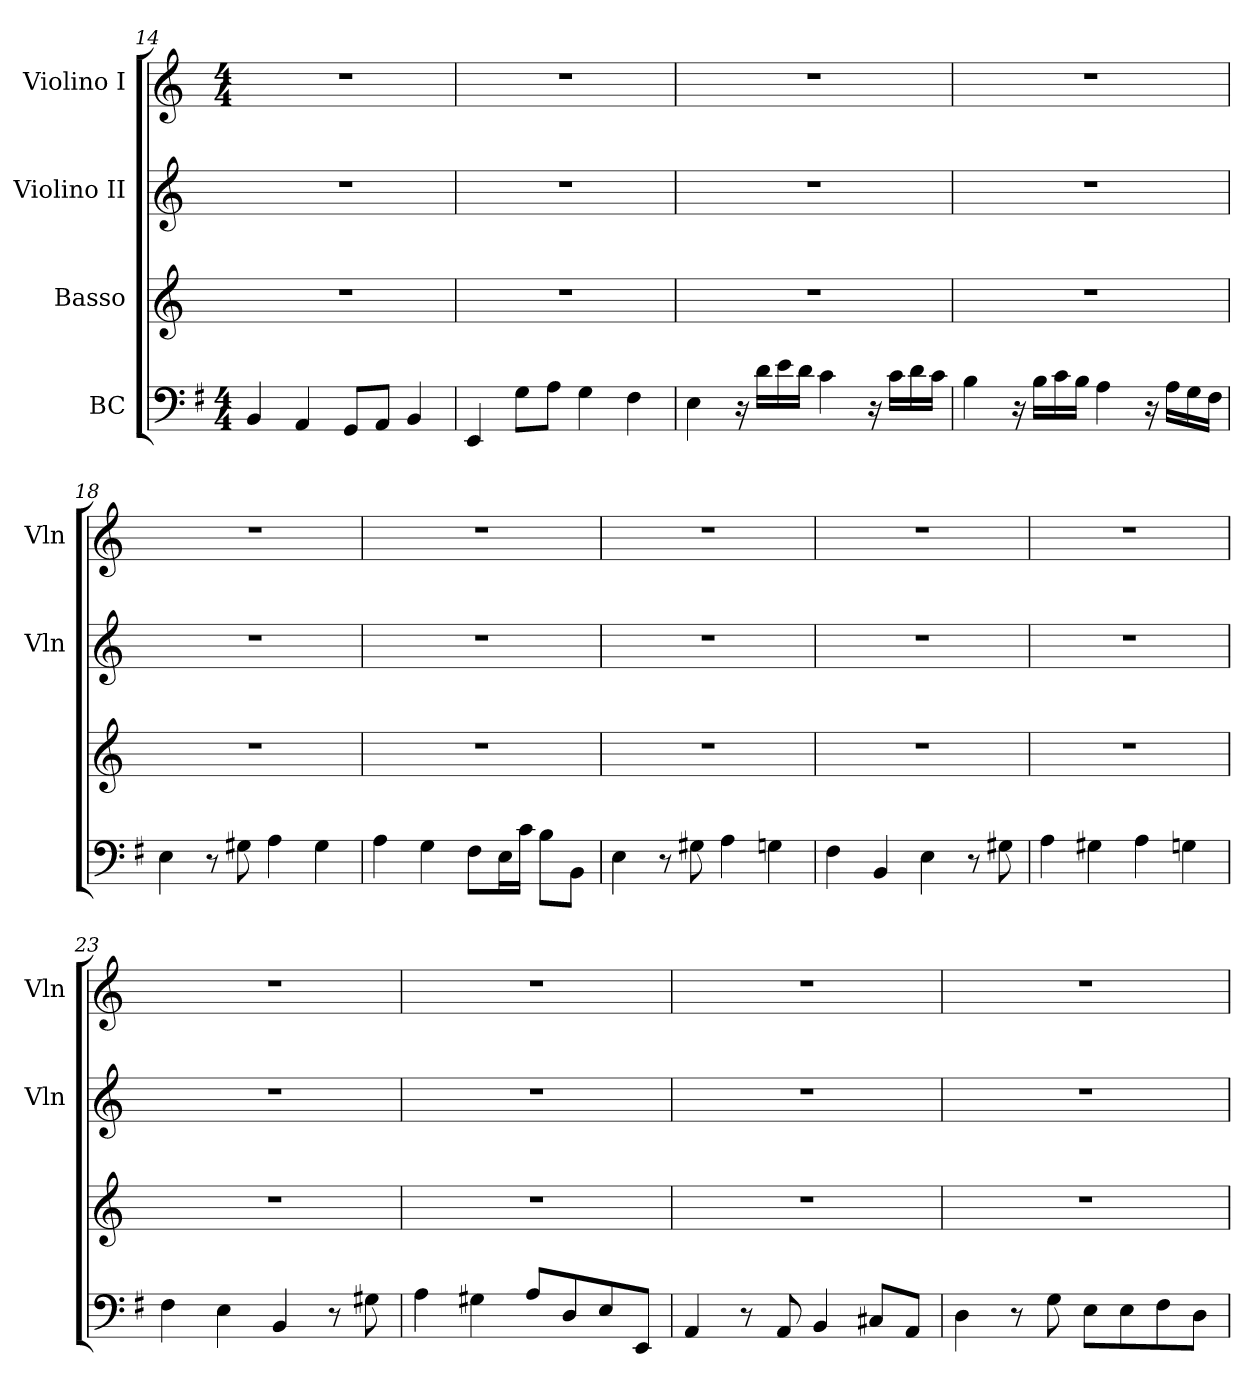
**kern	**kern	**kern	**kern
*part4	*part3	*part2	*part1
*staff4	*staff3	*staff2	*staff1
*I"BC	*I"Basso	*I"Violino II	*I"Violino I
*	*	*I'Vln	*I'Vln
!!LO:PB:g=z
*clefF4	*clefG2	*clefG2	*clefG2
*k[f#]	*k[]	*k[]	*k[]
*M4/4	*	*	*M4/4
=14	=14	=14	=14
4BB/	1r	1r	1r
4AA/	.	.	.
8GG/L	.	.	.
8AA/J	.	.	.
4BB/	.	.	.
=15	=15	=15	=15
4EE/	1r	1r	1r
8G\L	.	.	.
8A\J	.	.	.
4G\	.	.	.
4F#\	.	.	.
=16	=16	=16	=16
4E\	1r	1r	1r
16r	.	.	.
16d\LL	.	.	.
16e\	.	.	.
16d\JJ	.	.	.
4c\	.	.	.
16r	.	.	.
16c\LL	.	.	.
16d\	.	.	.
16c\JJ	.	.	.
!!LO:LB:g=z
=17	=17	=17	=17
4B\	1r	1r	1r
16r	.	.	.
16B\LL	.	.	.
16c\	.	.	.
16B\JJ	.	.	.
4A\	.	.	.
16r	.	.	.
16A\LL	.	.	.
16G\	.	.	.
16F#\JJ	.	.	.
=18	=18	=18	=18
4E\	1r	1r	1r
8r	.	.	.
8G#X\	.	.	.
4A\	.	.	.
4G#\	.	.	.
=19	=19	=19	=19
4A\	1r	1r	1r
4G\	.	.	.
8F#\L	.	.	.
16E\L	.	.	.
16c\JJ	.	.	.
8B\L	.	.	.
8BB\J	.	.	.
!!LO:LB:g=z
=20	=20	=20	=20
4E\	1r	1r	1r
8r	.	.	.
8G#X\	.	.	.
4A\	.	.	.
4Gn\	.	.	.
=21	=21	=21	=21
4F#\	1r	1r	1r
4BB/	.	.	.
4E\	.	.	.
8r	.	.	.
8G#X\	.	.	.
=22	=22	=22	=22
4A\	1r	1r	1r
4G#X\	.	.	.
4A\	.	.	.
4Gn\	.	.	.
!!LO:LB:g=z
=23	=23	=23	=23
4F#\	1r	1r	1r
4E\	.	.	.
4BB/	.	.	.
8r	.	.	.
8G#X\	.	.	.
=24	=24	=24	=24
4A\	1r	1r	1r
4G#X\	.	.	.
8A/L	.	.	.
8D/	.	.	.
8E/	.	.	.
8EE/J	.	.	.
=25	=25	=25	=25
4AA/	1r	1r	1r
8r	.	.	.
8AA/	.	.	.
4BB/	.	.	.
8C#X/L	.	.	.
8AA/J	.	.	.
!!LO:PB:g=z
=26	=26	=26	=26
4D\	1r	1r	1r
8r	.	.	.
8G\	.	.	.
8E\L	.	.	.
8E\	.	.	.
8F#\	.	.	.
8D\J	.	.	.
=	=	=	=
*-	*-	*-	*-
